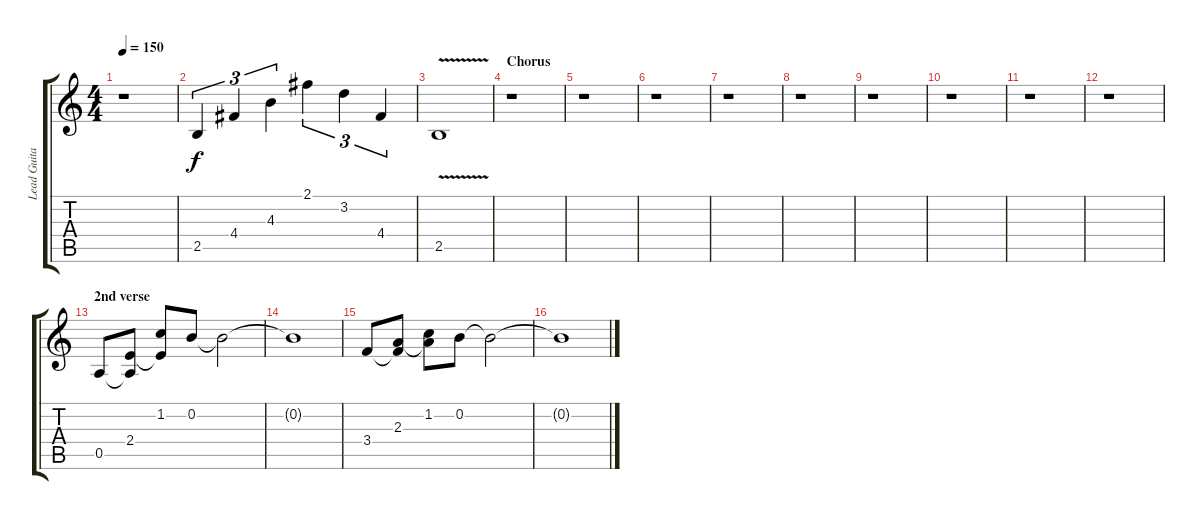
\track ("Lead Guitar" "Lead Guita") {instrument distortionguitar}
\staff {score tabs}
\tuning (E4 B3 G3 D3 A2 E2) {hide}
\ts (4 4)
\tempo 150
\clef g2
\ks c
r.1{dy f} |
2.5.4{tu (3 2)} 4.4.4{tu (3 2)} 4.3.4{tu (3 2)} 2.1.4{tu (3 2)} 3.2.4{tu (3 2)} 4.4.4{tu (3 2)} |
2.5{v}.1 |
\section ("" "Chorus")
r.1 |
r.1 |
r.1 |
r.1 |
r.1 |
r.1 |
r.1 |
r.1 |
r.1 |
\section ("" "2nd verse")
0.5.8 (2.4 0.5{t}).8 (1.2 2.4{t}).8 0.2.8 0.2{t}.2 |
0.2{t}.1 |
3.4.8 (2.3 3.4{t}).8 (1.2 2.3{t}).8 0.2.8 0.2{t}.2 |
0.2{t}.1
